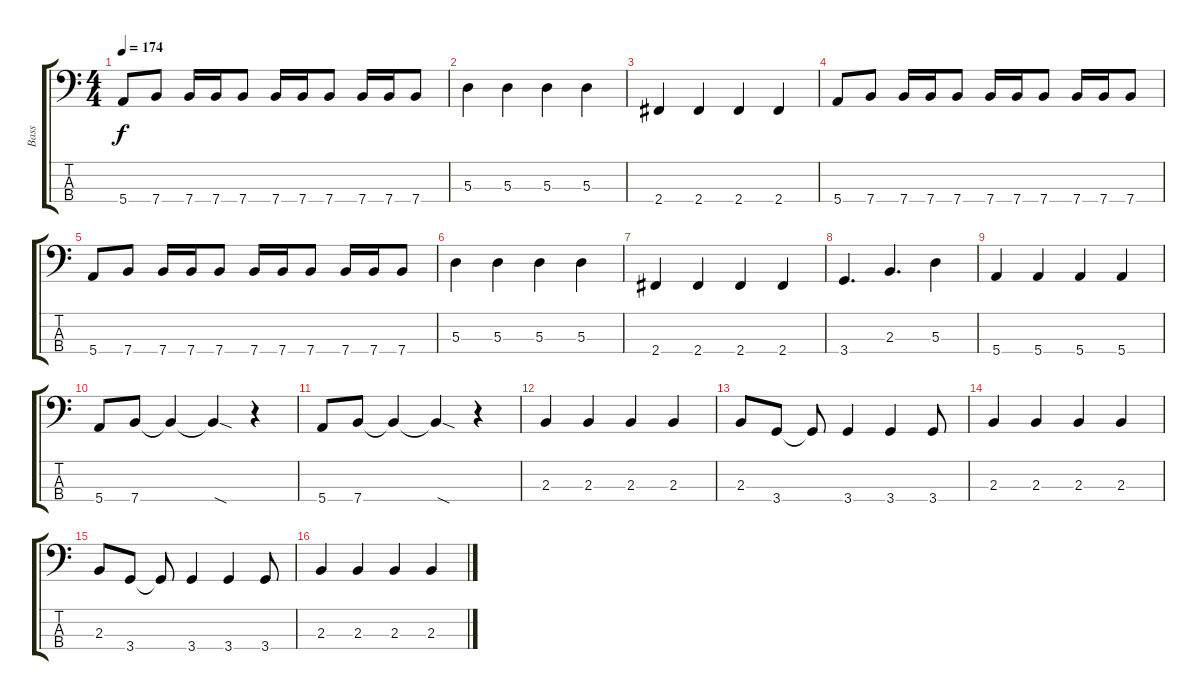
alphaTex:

\track ("Bass" "Bass") {instrument electricbasspick}
\staff {score tabs}
\tuning (G2 D2 A1 E1) {hide}
\ts (4 4)
\tempo 174
\clef f4
\ks c
5.4.8{dy f} 7.4.8 7.4.16 7.4.16 7.4.8 7.4.16 7.4.16 7.4.8 7.4.16 7.4.16 7.4.8 |
5.3.4 5.3.4 5.3.4 5.3.4 |
2.4.4 2.4.4 2.4.4 2.4.4 |
5.4.8 7.4.8 7.4.16 7.4.16 7.4.8 7.4.16 7.4.16 7.4.8 7.4.16 7.4.16 7.4.8 |
5.4.8 7.4.8 7.4.16 7.4.16 7.4.8 7.4.16 7.4.16 7.4.8 7.4.16 7.4.16 7.4.8 |
5.3.4 5.3.4 5.3.4 5.3.4 |
2.4.4 2.4.4 2.4.4 2.4.4 |
3.4.4{d} 2.3.4{d} 5.3.4 |
5.4.4 5.4.4 5.4.4 5.4.4 |
5.4.8 7.4.8 7.4{t}.4 7.4{sod t}.4 r.4 |
5.4.8 7.4.8 7.4{t}.4 7.4{sod t}.4 r.4 |
2.3.4 2.3.4 2.3.4 2.3.4 |
2.3.8 3.4.8 3.4{t}.8 3.4.4 3.4.4 3.4.8 |
2.3.4 2.3.4 2.3.4 2.3.4 |
2.3.8 3.4.8 3.4{t}.8 3.4.4 3.4.4 3.4.8 |
2.3.4 2.3.4 2.3.4 2.3.4
